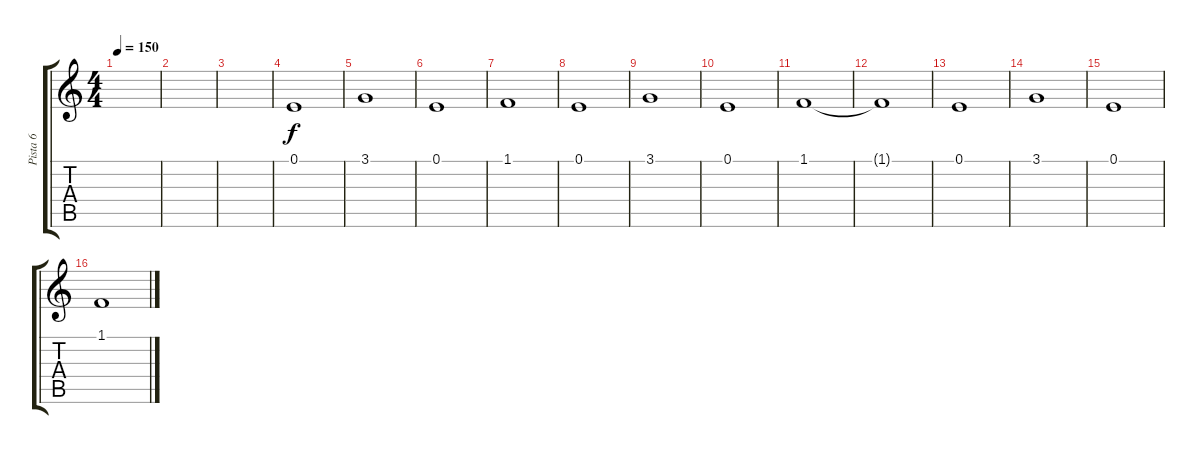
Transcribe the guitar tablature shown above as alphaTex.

\track ("Pista 6" "Pista 6") {instrument stringensemble1}
\staff {score tabs}
\tuning (E4 B3 G3 D3 A2 E2) {hide}
\ts (4 4)
\tempo 150
\clef g2
\ks c
|
|
|
0.1.1 |
3.1.1 |
0.1.1 |
1.1.1 |
0.1.1 |
3.1.1 |
0.1.1 |
1.1.1 |
1.1{t}.1 |
0.1.1 |
3.1.1 |
0.1.1 |
1.1.1
